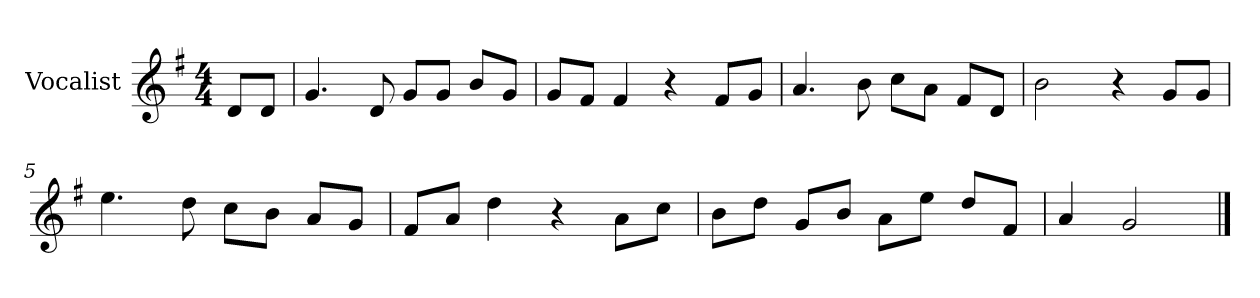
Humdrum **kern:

**kern
*part1
*staff1
*I"Vocalist
*k[f#]
*G:
*M4/4
=
8dL
8dJ
=1
4.g
8d
8gL
8gJ
8bL
8gJ
=2
8gL
8f#J
4f#
4r
8f#L
8gJ
=3
4.a
8b
8ccL
8aJ
8f#L
8dJ
=4
2b
4r
8gL
8gJ
=5
4.ee
8dd
8ccL
8bJ
8aL
8gJ
=6
8f#L
8aJ
4dd
4r
8aL
8ccJ
=7
8bL
8ddJ
8gL
8bJ
8aL
8eeJ
8ddL
8f#J
=8
4a
2g
==
*-
